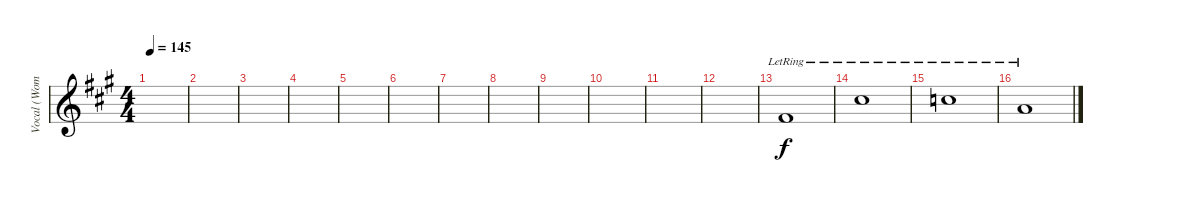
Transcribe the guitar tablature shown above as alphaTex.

\track ("Vocal (Woman)" "Vocal (Wom") {instrument acousticgrandpiano}
\staff {score}
\tuning (E4 B3 G3 D3 A2 E2 B1) {hide}
\ts (4 4)
\tempo 145
\clef g2
\ks a
|
|
|
|
|
|
|
|
|
|
|
|
2.1{lr}.1 |
9.1{lr}.1 |
8.1{lr}.1 |
10.2{lr}.1
